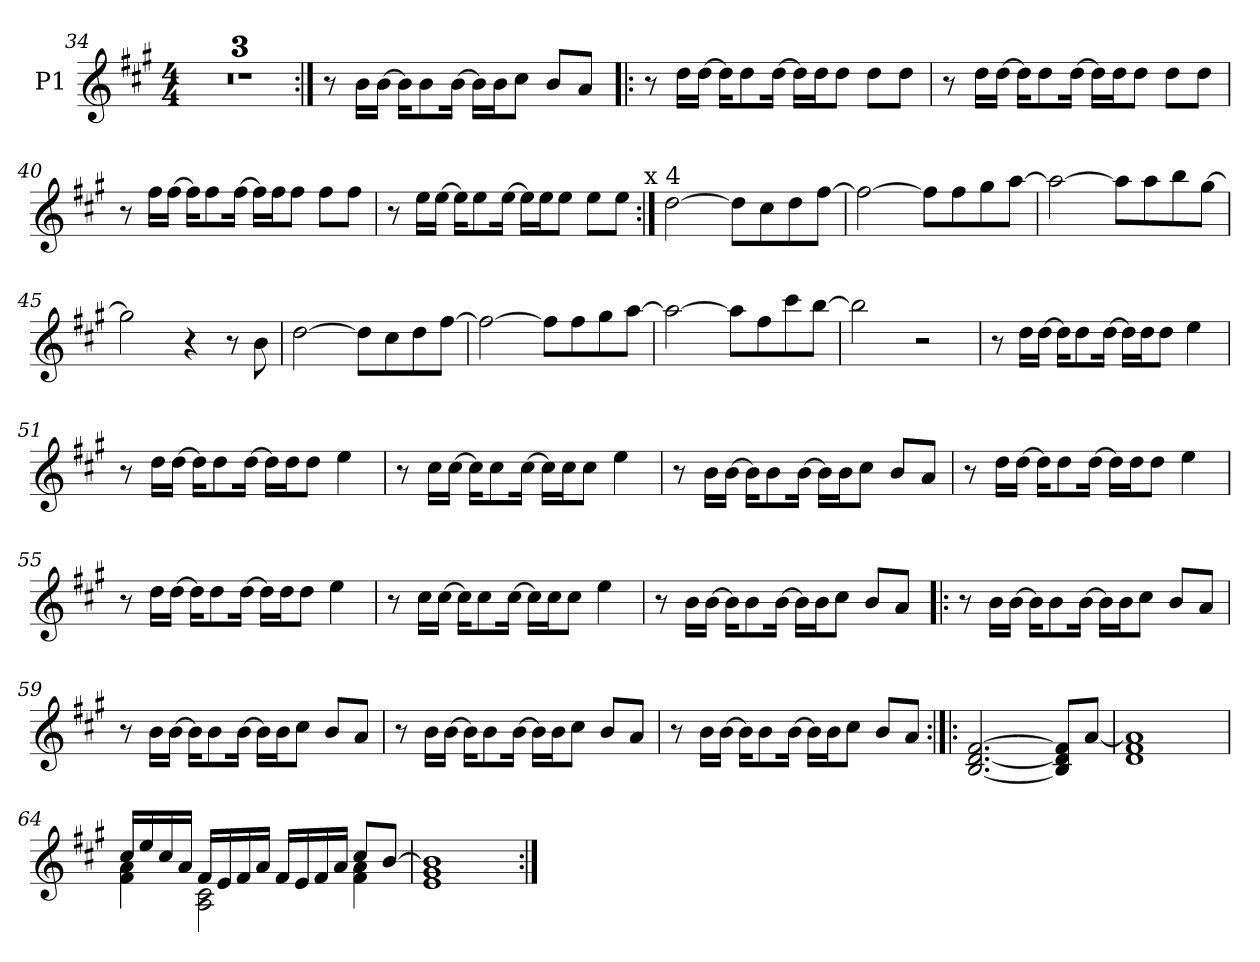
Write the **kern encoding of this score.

**kern
*part1
*staff1
*I"P1
*clefG2
*k[f#c#g#]
*f#:
*M4/4
=34
1r
=35
1r
=36
1r
!!LO:LB:g=z
=37:|!
8r
16b\LL
[>16b\JJ
16b\KL]
8b\
[>16b\Jk
16b\LL]
16b\J
8cc#\J
8b/L
8a/J
=38!|:
8r
16dd\LL
[>16dd\JJ
16dd\KL]
8dd\
[>16dd\Jk
16dd\LL]
16dd\J
8dd\J
8dd\L
8dd\J
=39
8r
16dd\LL
[>16dd\JJ
16dd\KL]
8dd\
[>16dd\Jk
16dd\LL]
16dd\J
8dd\J
8dd\L
8dd\J
!!LO:PB:g=z
=40
8r
16ff#\LL
[>16ff#\JJ
16ff#\KL]
8ff#\
[>16ff#\Jk
16ff#\LL]
16ff#\J
8ff#\J
8ff#\L
8ff#\J
=41
8r
16ee\LL
[>16ee\JJ
16ee\KL]
8ee\
[>16ee\Jk
16ee\LL]
16ee\J
8ee\J
8ee\L
8ee\J
!LO:TX:a:t=x 4
=42:|!
[>2dd\
8dd\L]
8cc#\
8dd\
[>8ff#\J
=43
2ff#\_
8ff#\L]
8ff#\
8gg#\
[>8aa\J
!!LO:LB:g=z
=44
2aa\_
8aa\L]
8aa\
8bb\
[>8gg#\J
=45
2gg#\]
4r
8r
8b\
=46
[>2dd\
8dd\L]
8cc#\
8dd\
[>8ff#\J
=47
2ff#\_
8ff#\L]
8ff#\
8gg#\
[>8aa\J
=48
2aa\_
8aa\L]
8ff#\
8ccc#\
[>8bb\J
=49
2bb\]
2r
!!LO:LB:g=z
=50
8r
16dd\LL
[>16dd\JJ
16dd\KL]
8dd\
[>16dd\Jk
16dd\LL]
16dd\J
8dd\J
4ee\
=51
8r
16dd\LL
[>16dd\JJ
16dd\KL]
8dd\
[>16dd\Jk
16dd\LL]
16dd\J
8dd\J
4ee\
=52
8r
16cc#\LL
[>16cc#\JJ
16cc#\KL]
8cc#\
[>16cc#\Jk
16cc#\LL]
16cc#\J
8cc#\J
4ee\
!!LO:LB:g=z
=53
8r
16b\LL
[>16b\JJ
16b\KL]
8b\
[>16b\Jk
16b\LL]
16b\J
8cc#\J
8b/L
8a/J
=54
8r
16dd\LL
[>16dd\JJ
16dd\KL]
8dd\
[>16dd\Jk
16dd\LL]
16dd\J
8dd\J
4ee\
=55
8r
16dd\LL
[>16dd\JJ
16dd\KL]
8dd\
[>16dd\Jk
16dd\LL]
16dd\J
8dd\J
4ee\
!!LO:LB:g=z
=56
8r
16cc#\LL
[>16cc#\JJ
16cc#\KL]
8cc#\
[>16cc#\Jk
16cc#\LL]
16cc#\J
8cc#\J
4ee\
=57
8r
16b\LL
[>16b\JJ
16b\KL]
8b\
[>16b\Jk
16b\LL]
16b\J
8cc#\J
8b/L
8a/J
=58!|:
8r
16b\LL
[>16b\JJ
16b\KL]
8b\
[>16b\Jk
16b\LL]
16b\J
8cc#\J
8b/L
8a/J
!!LO:LB:g=z
=59
8r
16b\LL
[>16b\JJ
16b\KL]
8b\
[>16b\Jk
16b\LL]
16b\J
8cc#\J
8b/L
8a/J
=60
8r
16b\LL
[>16b\JJ
16b\KL]
8b\
[>16b\Jk
16b\LL]
16b\J
8cc#\J
8b/L
8a/J
=61
8r
16b\LL
[>16b\JJ
16b\KL]
8b\
[>16b\Jk
16b\LL]
16b\J
8cc#\J
8b/L
8a/J
!!LO:LB:g=z
=62:|!|:
[<2.B/ [<2.d/ [>2.f#/
8B/] 8d/] 8f#/]L
[<8a/J
=63
1d 1f# 1a]
=64
*^
16cc#/LL	4f#\ 4a\
16ee/	.
16cc#/	.
16a/JJ	.
16f#/LL	2A\ 2c#\
16e/	.
16f#/	.
16a/JJ	.
16f#/LL	.
16e/	.
16f#/	.
16a/JJ	.
8cc#/L	4f#\ 4a\
[>8b/J	.
*v	*v
=65
1e 1g# 1b]
=:|!
*-
